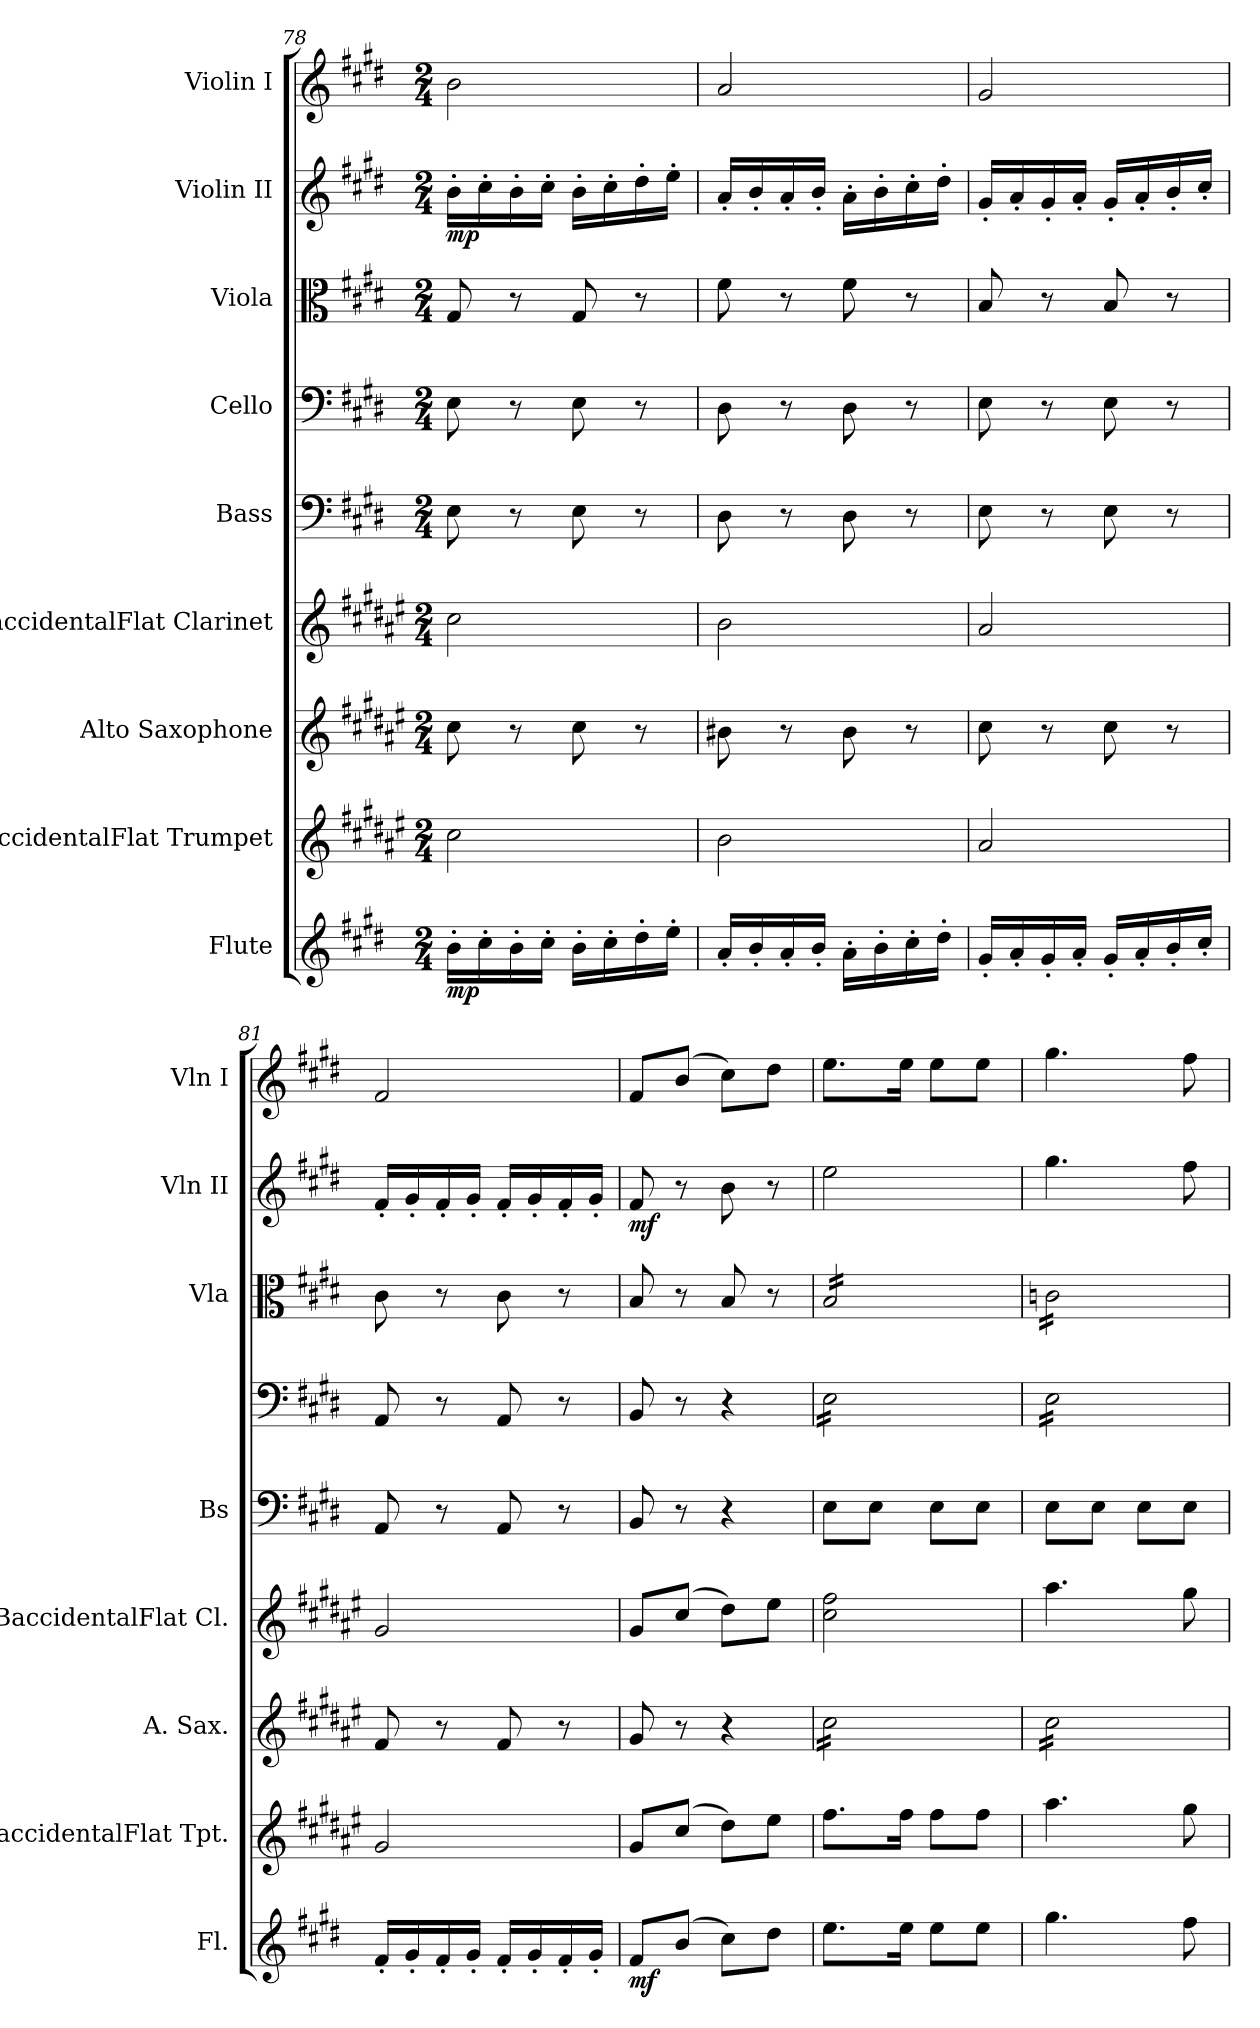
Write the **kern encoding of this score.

**kern	**dynam	**kern	**kern	**kern	**kern	**kern	**kern	**kern	**dynam	**kern
*part9	*part9	*part8	*part7	*part6	*part5	*part4	*part3	*part2	*part2	*part1
*staff9	*staff9	*staff8	*staff7	*staff6	*staff5	*staff4	*staff3	*staff2	*staff2	*staff1
*I"Flute	*	*I"BaccidentalFlat Trumpet	*I"Alto Saxophone	*I"BaccidentalFlat Clarinet	*I"Bass	*I"Cello	*I"Viola	*I"Violin II	*	*I"Violin I
*I'Fl.	*	*I'BaccidentalFlat Tpt.	*I'A. Sax.	*I'BaccidentalFlat Cl.	*I'Bs	*	*I'Vla	*I'Vln II	*	*I'Vln I
*clefG2	*	*clefG2	*clefG2	*clefG2	*clefF4	*clefF4	*clefC3	*clefG2	*	*clefG2
*	*	*ITrd1c2	*ITrd5c9	*ITrd1c2	*	*	*	*	*	*
*k[f#c#g#d#]	*	*k[f#c#g#d#]	*k[f#c#g#]	*k[f#c#g#d#]	*k[f#c#g#d#]	*k[f#c#g#d#]	*k[f#c#g#d#]	*k[f#c#g#d#]	*	*k[f#c#g#d#]
*M2/4	*	*M2/4	*M2/4	*M2/4	*M2/4	*M2/4	*M2/4	*M2/4	*	*M2/4
=78	=78	=78	=78	=78	=78	=78	=78	=78	=78	=78
!	!LO:DY:b	!	!	!	!	!	!	!	!LO:DY:b	!
16b'\LL	mp	2b\	8e\	2b\	8E\	8E\	8G#/	16b'\LL	mp	2b\
16cc#'\	.	.	.	.	.	.	.	16cc#'\	.	.
16b'\	.	.	8r	.	8r	8r	8r	16b'\	.	.
16cc#'\JJ	.	.	.	.	.	.	.	16cc#'\JJ	.	.
16b'\LL	.	.	8e\	.	8E\	8E\	8G#/	16b'\LL	.	.
16cc#'\	.	.	.	.	.	.	.	16cc#'\	.	.
16dd#'\	.	.	8r	.	8r	8r	8r	16dd#'\	.	.
16ee'\JJ	.	.	.	.	.	.	.	16ee'\JJ	.	.
=79	=79	=79	=79	=79	=79	=79	=79	=79	=79	=79
16a'/LL	.	2a\	8d#X\	2a\	8D#\	8D#\	8f#\	16a'/LL	.	2a/
16b'/	.	.	.	.	.	.	.	16b'/	.	.
16a'/	.	.	8r	.	8r	8r	8r	16a'/	.	.
16b'/JJ	.	.	.	.	.	.	.	16b'/JJ	.	.
16a'\LL	.	.	8d#\	.	8D#\	8D#\	8f#\	16a'\LL	.	.
16b'\	.	.	.	.	.	.	.	16b'\	.	.
16cc#'\	.	.	8r	.	8r	8r	8r	16cc#'\	.	.
16dd#'\JJ	.	.	.	.	.	.	.	16dd#'\JJ	.	.
!!LO:PB:g=z
=80	=80	=80	=80	=80	=80	=80	=80	=80	=80	=80
16g#'/LL	.	2g#/	8e\	2g#/	8E\	8E\	8B/	16g#'/LL	.	2g#/
16a'/	.	.	.	.	.	.	.	16a'/	.	.
16g#'/	.	.	8r	.	8r	8r	8r	16g#'/	.	.
16a'/JJ	.	.	.	.	.	.	.	16a'/JJ	.	.
16g#'/LL	.	.	8e\	.	8E\	8E\	8B/	16g#'/LL	.	.
16a'/	.	.	.	.	.	.	.	16a'/	.	.
16b'/	.	.	8r	.	8r	8r	8r	16b'/	.	.
16cc#'/JJ	.	.	.	.	.	.	.	16cc#'/JJ	.	.
=81	=81	=81	=81	=81	=81	=81	=81	=81	=81	=81
16f#'/LL	.	2f#/	8A/	2f#/	8AA/	8AA/	8c#\	16f#'/LL	.	2f#/
16g#'/	.	.	.	.	.	.	.	16g#'/	.	.
16f#'/	.	.	8r	.	8r	8r	8r	16f#'/	.	.
16g#'/JJ	.	.	.	.	.	.	.	16g#'/JJ	.	.
16f#'/LL	.	.	8A/	.	8AA/	8AA/	8c#\	16f#'/LL	.	.
16g#'/	.	.	.	.	.	.	.	16g#'/	.	.
16f#'/	.	.	8r	.	8r	8r	8r	16f#'/	.	.
16g#'/JJ	.	.	.	.	.	.	.	16g#'/JJ	.	.
=82	=82	=82	=82	=82	=82	=82	=82	=82	=82	=82
!	!LO:DY:b	!	!	!	!	!	!	!	!LO:DY:b	!
8f#/L	mf	8f#/L	8B/	8f#/L	8BB/	8BB/	8B/	8f#/	mf	8f#/L
(>8b/J	.	(>8b/J	8r	(>8b/J	8r	8r	8r	8r	.	(>8b/J
8cc#\L)	.	8cc#\L)	4r	8cc#\L)	4r	4r	8B/	8b\	.	8cc#\L)
8dd#\J	.	8dd#\J	.	8dd#\J	.	.	8r	8r	.	8dd#\J
=83	=83	=83	=83	=83	=83	=83	=83	=83	=83	=83
*	*	*	*tremolo	*	*	*	*	*	*	*
*	*	*	*	*	*	*tremolo	*	*	*	*
*	*	*	*	*	*	*	*tremolo	*	*	*
8.ee\L	.	8.ee\L	16e\LL	2b\ 2ee\	8E\L	16E\LL	16B/LL	2ee\	.	8.ee\L
.	.	.	16e\	.	.	16E\	16B/	.	.	.
.	.	.	16e\	.	8E\J	16E\	16B/	.	.	.
16ee\Jk	.	16ee\Jk	16e\	.	.	16E\	16B/	.	.	16ee\Jk
8ee\L	.	8ee\L	16e\	.	8E\L	16E\	16B/	.	.	8ee\L
.	.	.	16e\	.	.	16E\	16B/	.	.	.
8ee\J	.	8ee\J	16e\	.	8E\J	16E\	16B/	.	.	8ee\J
.	.	.	16e\JJ	.	.	16E\JJ	16B/JJ	.	.	.
=84	=84	=84	=84	=84	=84	=84	=84	=84	=84	=84
4.gg#\	.	4.gg#\	16e\LL	4.gg#\	8E\L	16E\LL	16cn\LL	4.gg#\	.	4.gg#\
.	.	.	16e\	.	.	16E\	16cn\	.	.	.
.	.	.	16e\	.	8E\J	16E\	16cn\	.	.	.
.	.	.	16e\	.	.	16E\	16cn\	.	.	.
.	.	.	16e\	.	8E\L	16E\	16cn\	.	.	.
.	.	.	16e\	.	.	16E\	16cn\	.	.	.
8ff#\	.	8ff#\	16e\	8ff#\	8E\J	16E\	16cn\	8ff#\	.	8ff#\
.	.	.	16e\JJ	.	.	16E\JJ	16cn\JJ	.	.	.
*	*	*	*	*	*	*	*Xtremolo	*	*	*
*	*	*	*	*	*	*Xtremolo	*	*	*	*
*	*	*	*Xtremolo	*	*	*	*	*	*	*
=	=	=	=	=	=	=	=	=	=	=
*-	*-	*-	*-	*-	*-	*-	*-	*-	*-	*-
